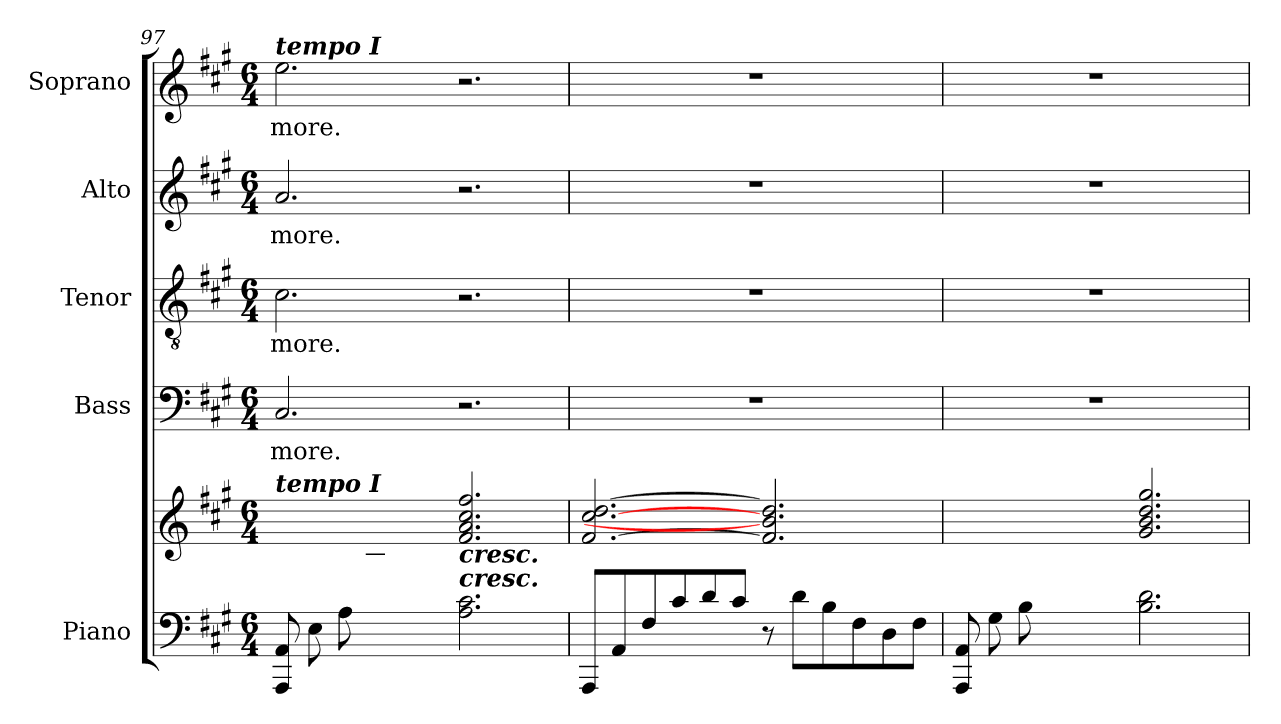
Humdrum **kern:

**kern	**kern	**kern	**text	**kern	**text	**kern	**text	**kern	**text
*part5	*part5	*part4	*part4	*part3	*part3	*part2	*part2	*part1	*part1
*staff6	*staff5	*staff4	*staff4	*staff3	*staff3	*staff2	*staff2	*staff1	*staff1
*I"Piano	*	*I"Bass	*	*I"Tenor	*	*I"Alto	*	*I"Soprano	*
*	*	*I'B	*	*I'T	*	*I'A	*	*I'S	*
!!LO:LB:g=z
*clefF4	*clefG2	*clefF4	*	*clefGv2	*	*clefG2	*	*clefG2	*
*k[f#c#g#]	*k[f#c#g#]	*k[f#c#g#]	*	*k[f#c#g#]	*	*k[f#c#g#]	*	*k[f#c#g#]	*
*A:	*A:	*A:	*	*A:	*	*A:	*	*A:	*
*M6/4	*M6/4	*M6/4	*	*M6/4	*	*M6/4	*	*M6/4	*
=97	=97	=97	=97	=97	=97	=97	=97	=97	=97
*^	*^	*	*	*	*	*	*	*	*
!	!	!	!	!	!	!	!	!	!	!LO:TX:a:Bi:t=tempo I	!
!	!	!LO:TX:a:Bi:t=tempo I	!	!	!	!	!	!	!	!	!
!	!	!	!LO:N:vis=1	!	!LO:LY:b	!	!LO:LY:b	!	!LO:LY:b	!	!LO:LY:b
8AAA 8AAL	2.ryy	4.ryy	1.ryy	2.C#	more.	2.c#	more.	2.a	more.	2.ee	more.
8E	.	.	.	.	.	.	.	.	.	.	.
8A	.	.	.	.	.	.	.	.	.	.	.
1ryy	.	8c#	.	.	.	.	.	.	.	.	.
.	.	8a	.	.	.	.	.	.	.	.	.
.	.	8cc#J	.	.	.	.	.	.	.	.	.
!	!	!LO:TX:b:Bi:t=cresc.	!	!	!	!	!	!	!	!	!
!	!LO:TX:a:Bi:t=cresc.	!	!	!	!	!	!	!	!	!	!
.	2.A 2.c#	2.f# 2.a 2.cc# 2.ff#	.	2.r	.	2.r	.	2.r	.	2.r	.
8ryy	.	.	.	.	.	.	.	.	.	.	.
*v	*v	*	*	*	*	*	*	*	*	*	*
=98	=98	=98	=98	=98	=98	=98	=98	=98	=98	=98
!	!	!LO:N:vis=1	!LO:N:vis=1	!	!LO:N:vis=1	!	!LO:N:vis=1	!	!LO:N:vis=1	!
8AAAL	[2.f# [2.cc# [2.dd	1.ryy	1.r	.	1.r	.	1.r	.	1.r	.
8AA	.	.	.	.	.	.	.	.	.	.
8F#	.	.	.	.	.	.	.	.	.	.
8c#	.	.	.	.	.	.	.	.	.	.
8d	.	.	.	.	.	.	.	.	.	.
8c#J	.	.	.	.	.	.	.	.	.	.
8r	2.f#] 2.b] 2.dd]	.	.	.	.	.	.	.	.	.
8dL	.	.	.	.	.	.	.	.	.	.
8B	.	.	.	.	.	.	.	.	.	.
8F#	.	.	.	.	.	.	.	.	.	.
8D	.	.	.	.	.	.	.	.	.	.
8F#J	.	.	.	.	.	.	.	.	.	.
=99	=99	=99	=99	=99	=99	=99	=99	=99	=99	=99
*^	*	*	*	*	*	*	*	*	*	*
!	!	!	!LO:N:vis=1	!LO:N:vis=1	!	!LO:N:vis=1	!	!LO:N:vis=1	!	!LO:N:vis=1	!
(>8AAA 8AAL	2.ryy	4.ryy	1.ryy	1.r	.	1.r	.	1.r	.	1.r	.
8G#	.	.	.	.	.	.	.	.	.	.	.
8B	.	.	.	.	.	.	.	.	.	.	.
1ryy	.	8d	.	.	.	.	.	.	.	.	.
.	.	8b	.	.	.	.	.	.	.	.	.
.	.	8ddJ)	.	.	.	.	.	.	.	.	.
.	2.B 2.d	2.g# 2.b 2.dd 2.gg#	.	.	.	.	.	.	.	.	.
8ryy	.	.	.	.	.	.	.	.	.	.	.
*v	*v	*	*	*	*	*	*	*	*	*	*
*	*v	*v	*	*	*	*	*	*	*	*
=	=	=	=	=	=	=	=	=	=
*-	*-	*-	*-	*-	*-	*-	*-	*-	*-
